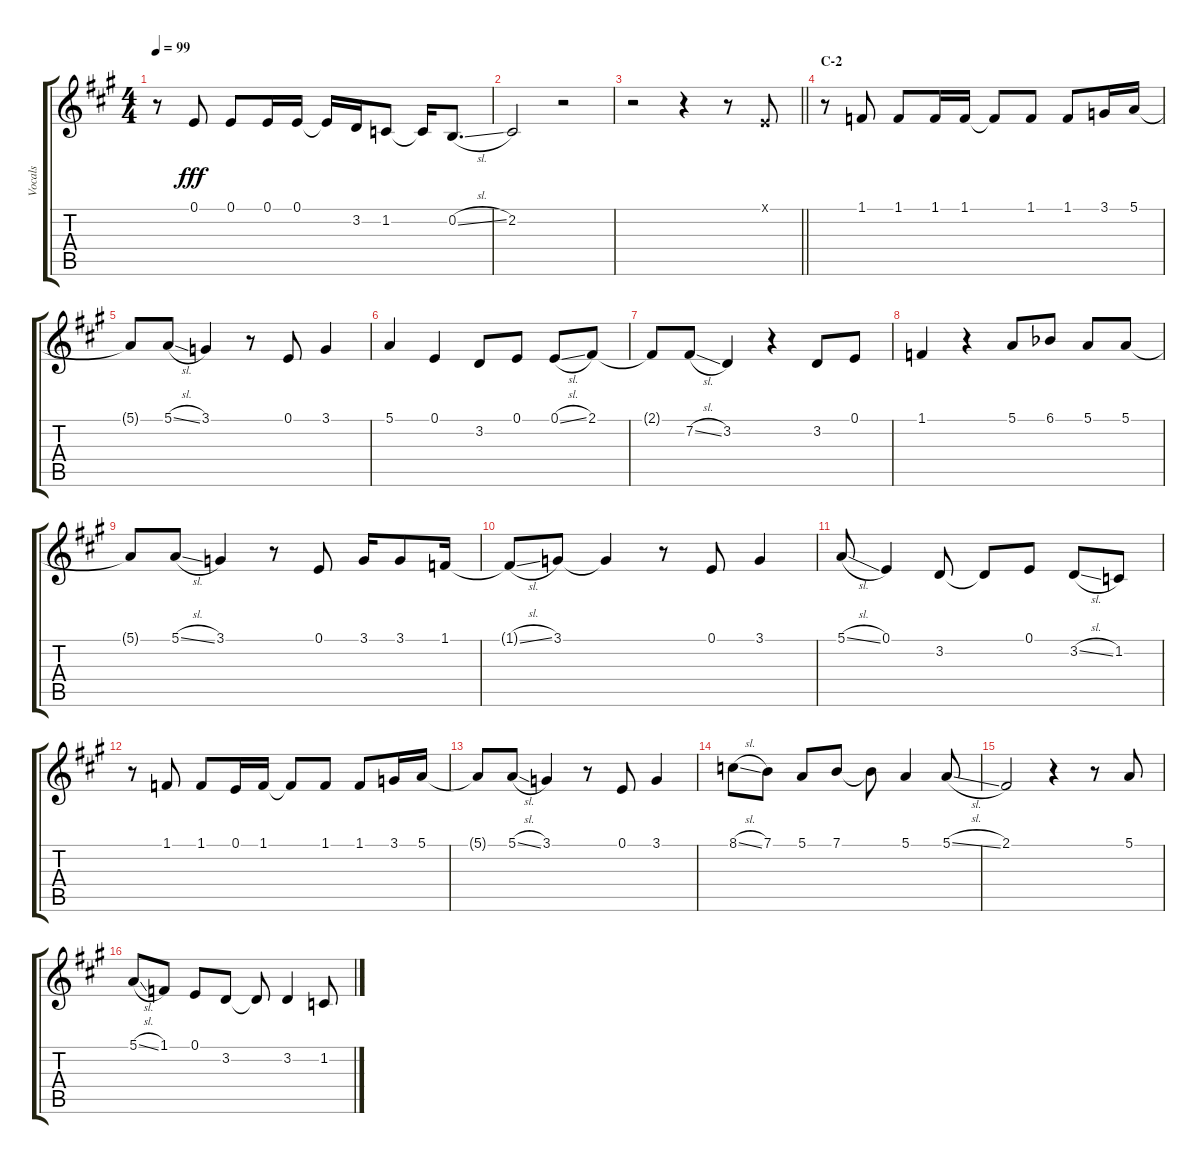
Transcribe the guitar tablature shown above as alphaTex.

\track ("Vocals" "Vocals") {instrument voiceoohs}
\staff {score tabs}
\tuning (E4 B3 G3 D3 A2 E2) {hide}
\ts (4 4)
\tempo 99
\clef g2
\ks a
r.8{dy fff} 0.1.8 0.1.8 0.1.16 0.1.16 0.1{t}.16 3.2.16 1.2.8 1.2{t}.16 0.2{sl}.8{d} |
2.2.2 r.2 |
\barLineRight lightlight
r.2 r.4 r.8 0.1{x}.8 |
\section ("" "C-2")
r.8 1.1.8 1.1.8 1.1.16 1.1.16 1.1{t}.8 1.1.8 1.1.8 3.1.16 5.1.16 |
5.1{t}.8 5.1{sl}.8 3.1.4 r.8 0.1.8 3.1.4 |
5.1.4 0.1.4 3.2.8 0.1.8 0.1{sl}.8 2.1.8 |
2.1{t}.8 7.2{sl}.8 3.2.4 r.4 3.2.8 0.1.8 |
1.1.4 r.4 5.1.8 6.1{acc b}.8 5.1.8 5.1.8 |
5.1{t}.8 5.1{sl}.8 3.1.4 r.8 0.1.8 3.1.16 3.1.8 1.1.16 |
1.1{sl t}.8 3.1.8 3.1{t}.4 r.8 0.1.8 3.1.4 |
5.1{sl}.8 0.1.4 3.2.8 3.2{t}.8 0.1.8 3.2{sl}.8 1.2.8 |
r.8 1.1.8 1.1.8 0.1.16 1.1.16 1.1{t}.8 1.1.8 1.1.8 3.1.16 5.1.16 |
5.1{t}.8 5.1{sl}.8 3.1.4 r.8 0.1.8 3.1.4 |
8.1{sl}.8 7.1.8 5.1.8 7.1.8 7.1{t}.8 5.1.4 5.1{sl}.8 |
2.1.2 r.4 r.8 5.1.8 |
5.1{sl}.8 1.1.8 0.1.8 3.2.8 3.2{t}.8 3.2.4 1.2{sl}.8
